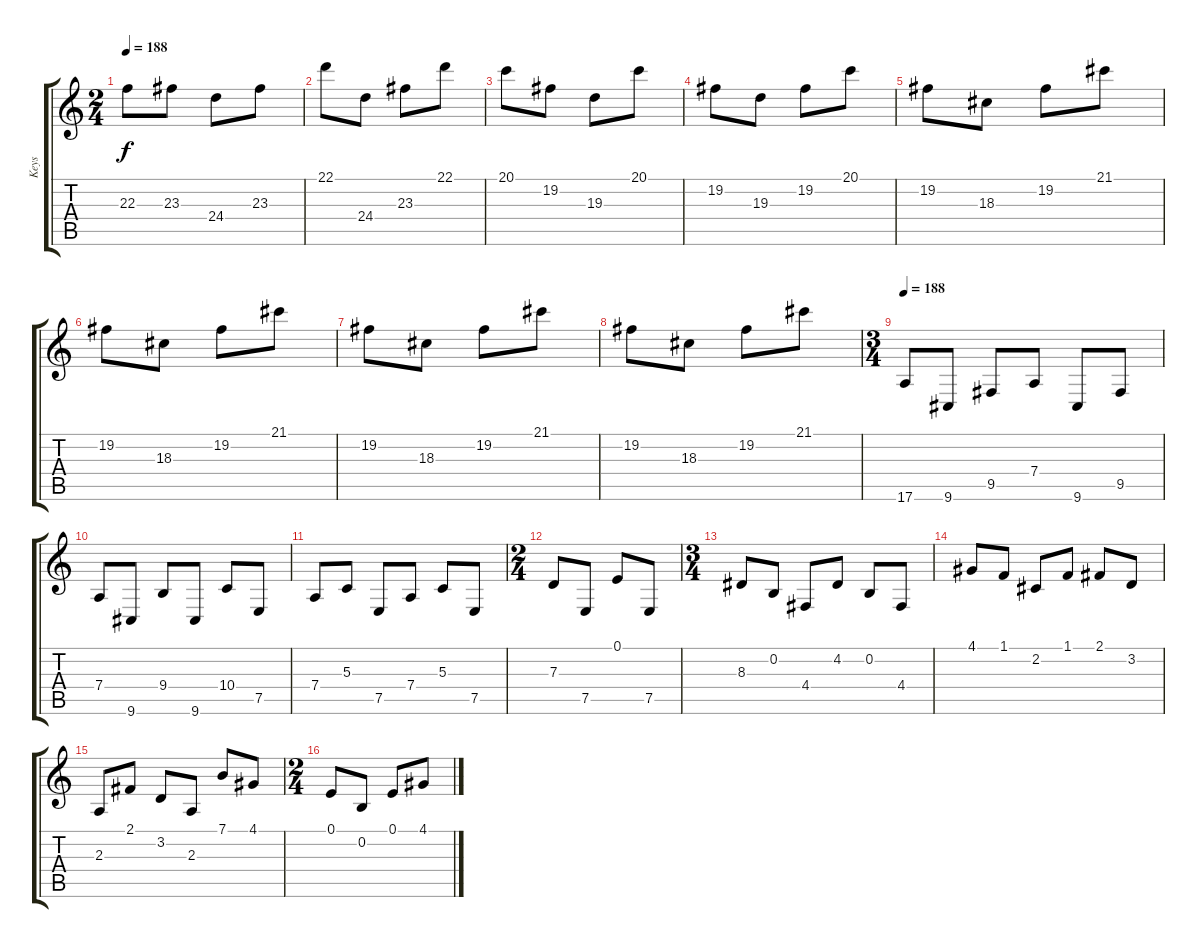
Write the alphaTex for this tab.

\track ("Keys" "Keys") {instrument fx8scifi}
\staff {score tabs}
\tuning (E4 B3 G3 D3 A2 E2) {hide}
\ts (2 4)
\tempo 188
\clef g2
\ks c
22.3.8{dy f} 23.3.8 24.4.8 23.3.8 |
22.1.8 24.4.8 23.3.8 22.1.8 |
20.1.8 19.2.8 19.3.8 20.1.8 |
19.2.8 19.3.8 19.2.8 20.1.8 |
19.2.8 18.3.8 19.2.8 21.1.8 |
19.2.8 18.3.8 19.2.8 21.1.8 |
19.2.8 18.3.8 19.2.8 21.1.8 |
19.2.8 18.3.8 19.2.8 21.1.8 |
\ts (3 4)
\tempo 188
17.6.8{volume 13 instrument acousticgrandpiano} 9.6.8 9.5.8 7.4.8 9.6.8 9.5.8 |
7.4.8 9.6.8 9.4.8 9.6.8 10.4.8 7.5.8 |
7.4.8 5.3.8 7.5.8 7.4.8 5.3.8 7.5.8 |
\ts (2 4)
7.3.8 7.5.8 0.1.8 7.5.8 |
\ts (3 4)
8.3.8 0.2.8 4.4.8 4.2.8 0.2.8 4.4.8 |
4.1.8 1.1.8 2.2.8 1.1.8 2.1.8 3.2.8 |
2.3.8 2.1.8 3.2.8 2.3.8 7.1.8 4.1.8 |
\ts (2 4)
0.1.8 0.2.8 0.1.8 4.1.8
